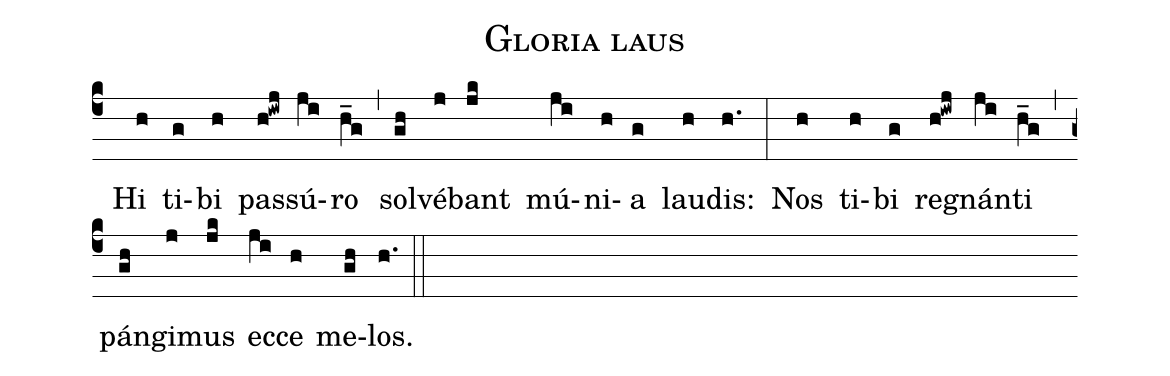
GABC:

name:Gloria laus;
office-part:Hymnus;
mode:1;
%%
(c4) () Hi(h) ti(g)bi(h) pas(h!iwj)sú(ji)ro(h_g) (,) sol(gh)vé(j)bant(jk) mú(ji)ni(h)a(g) lau(h)dis:(h.) (:) Nos(h) ti(h)bi(g) re(h!iwj)gnán(ji)ti(h_g) (,) pán(gh)gi(j)mus(jk) ec(ji)ce(h) me(gh)los.(h.) (::)
